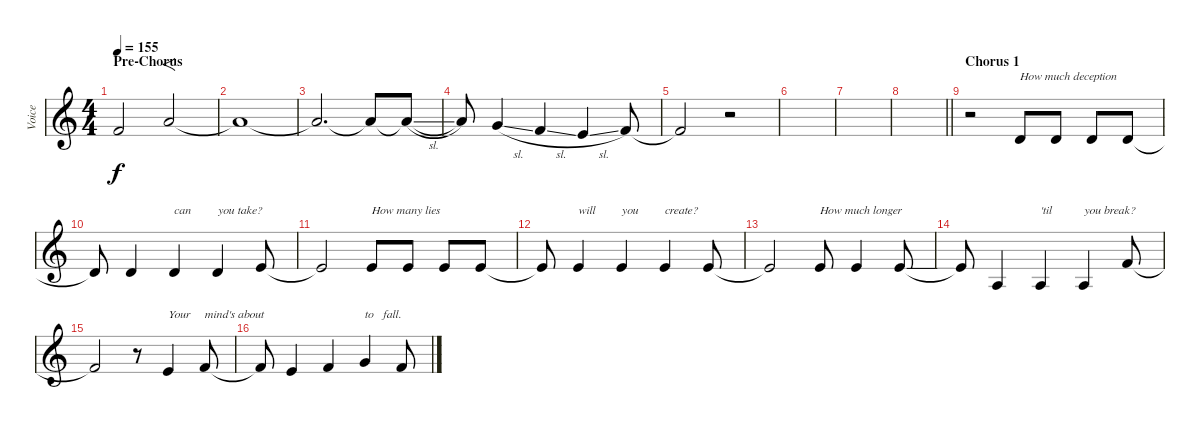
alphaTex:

\track ("Voice" "Voice") {instrument altosax}
\staff {score}
\tuning (E4 B3 G3 D3 A2 E2) {hide}
\ts (4 4)
\section ("" "Pre-Chorus")
\tempo 155
\clef g2
\ks c
6.2{t}.2{dy f} 10.2.2{f} |
10.2{t}.1 |
10.2{t}.2{d} 10.2{t}.8 10.2{sl t}.8 |
10.2{t}.8 8.2{sl}.4 6.2{sl}.4 5.2{sl}.4 6.2.8 |
6.2{t}.2 r.2 |
|
|
\barLineRight lightlight
|
\section ("" "Chorus 1")
r.2 3.2.8{txt "How much deception"} 3.2.8 3.2.8 3.2.8 |
3.2{t}.8 3.2.4 3.2.4{txt "can"} 3.2.4{txt "you take?"} 5.2.8 |
5.2{t}.2 5.2.8{txt "How many lies"} 5.2.8 5.2.8 5.2.8 |
5.2{t}.8 5.2.4{txt "will"} 5.2.4{txt "you"} 5.2.4{txt "create?"} 5.2.8 |
5.2{t}.2 5.2.8{txt "How much longer"} 5.2.4 9.3{ss}.8 |
9.3{t}.8 2.3.4 2.3.4{txt "'til"} 2.3.4{txt "you break?"} 6.2.8 |
6.2{t}.2 r.8 5.2.4{txt "Your"} 6.2.8{txt "mind's about"} |
6.2{t}.8 5.2.4 6.2.4 8.2.4{txt "to   fall."} 6.2{sl}.8
